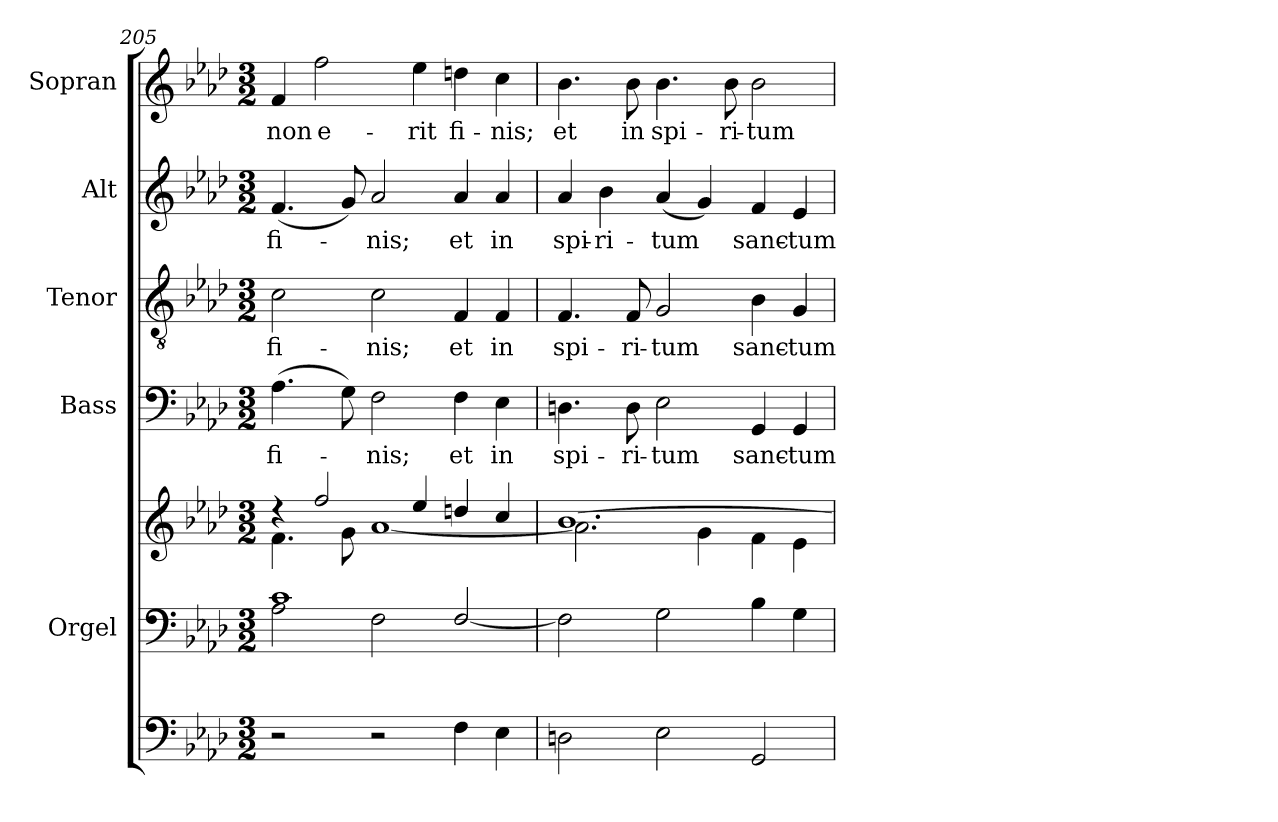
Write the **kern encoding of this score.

**kern	**kern	**kern	**kern	**text	**kern	**text	**kern	**text	**kern	**text
*part6	*part5	*part5	*part4	*part4	*part3	*part3	*part2	*part2	*part1	*part1
*staff7	*staff6	*staff5	*staff4	*staff4	*staff3	*staff3	*staff2	*staff2	*staff1	*staff1
*	*I"Orgel	*	*I"Bass	*	*I"Tenor	*	*I"Alt	*	*I"Sopran	*
*	*I'Org.	*	*I'B	*	*I'T	*	*I'A	*	*I'S	*
*clefF4	*clefF4	*clefG2	*clefF4	*	*clefGv2	*	*clefG2	*	*clefG2	*
*ITrd7c12	*	*	*	*	*	*	*	*	*	*
*k[b-e-a-d-]	*k[b-e-a-d-]	*k[b-e-a-d-]	*k[b-e-a-d-]	*	*k[b-e-a-d-]	*	*k[b-e-a-d-]	*	*k[b-e-a-d-]	*
*A-:	*A-:	*A-:	*A-:	*	*A-:	*	*A-:	*	*A-:	*
*M3/2	*M3/2	*M3/2	*M3/2	*	*M3/2	*	*M3/2	*	*M3/2	*
=205	=205	=205	=205	=205	=205	=205	=205	=205	=205	=205
*	*^	*^	*	*	*	*	*	*	*	*
!	!	!	!	!	!	!LO:LY:b	!	!LO:LY:b	!	!LO:LY:b	!	!LO:LY:b
2r	1c	2A-\	4rdd	4.f\	(>4.A-\	fi-	2c\	fi-	(<4.f/	fi-	4f/	non
!	!	!	!	!	!	!	!	!	!	!	!	!LO:LY:b
.	.	.	2ff/	.	.	.	.	.	.	.	2ff\	e-
.	.	.	.	8g\	8G\)	.	.	.	8g/)	.	.	.
!	!	!	!	!	!	!LO:LY:b	!	!LO:LY:b	!	!LO:LY:b	!	!
2r	.	2F\	.	[<1a-	2F\	-nis;	2c\	-nis;	2a-/	-nis;	.	.
!	!	!	!	!	!	!	!	!	!	!	!	!LO:LY:b
.	.	.	4ee-/	.	.	.	.	.	.	.	4ee-\	-rit
!	!	!	!	!	!	!LO:LY:b	!	!LO:LY:b	!	!LO:LY:b	!	!LO:LY:b
4FF\	[>2F/	2ryy	4ddn/	.	4F\	et	4F/	et	4a-/	et	4ddn\	fi-
!	!	!	!	!	!	!LO:LY:b	!	!LO:LY:b	!	!LO:LY:b	!	!LO:LY:b
4EE-\	.	.	4cc/	.	4E-\	in	4F/	in	4a-/	in	4cc\	-nis;
*	*v	*v	*	*	*	*	*	*	*	*	*	*
!!LO:PB:g=z
=206	=206	=206	=206	=206	=206	=206	=206	=206	=206	=206	=206
!	!	!	!	!	!LO:LY:b	!	!LO:LY:b	!	!LO:LY:b	!	!LO:LY:b
2DDn\	2F\]	[>1.b-	2.a-\]	4.Dn\	spi-	4.F/	spi-	4a-/	spi-	4.b-\	et
!	!	!	!	!	!	!	!	!	!LO:LY:b	!	!
.	.	.	.	.	.	.	.	4b-\	-ri-	.	.
!	!	!	!	!	!LO:LY:b	!	!LO:LY:b	!	!	!	!LO:LY:b
.	.	.	.	8D\	-ri-	8F/	-ri-	.	.	8b-\	in
!	!	!	!	!	!LO:LY:b	!	!LO:LY:b	!	!LO:LY:b	!	!LO:LY:b
2EE-\	2G\	.	.	2E-\	-tum	2G/	-tum	(<4a-/	-tum	4.b-\	spi-
.	.	.	4g\	.	.	.	.	4g/)	.	.	.
!	!	!	!	!	!	!	!	!	!	!	!LO:LY:b
.	.	.	.	.	.	.	.	.	.	8b-\	-ri-
!	!	!	!	!	!LO:LY:b	!	!LO:LY:b	!	!LO:LY:b	!	!LO:LY:b
2GGG/	4B-\	.	4f\	4GG/	sanc-	4B-\	sanc-	4f/	sanc-	2b-\	-tum
!	!	!	!	!	!LO:LY:b	!	!LO:LY:b	!	!LO:LY:b	!	!
.	4G\	.	4e-\	4GG/	-tum	4G/	-tum	4e-/	-tum	.	.
*	*	*v	*v	*	*	*	*	*	*	*	*
=	=	=	=	=	=	=	=	=	=	=
*-	*-	*-	*-	*-	*-	*-	*-	*-	*-	*-
